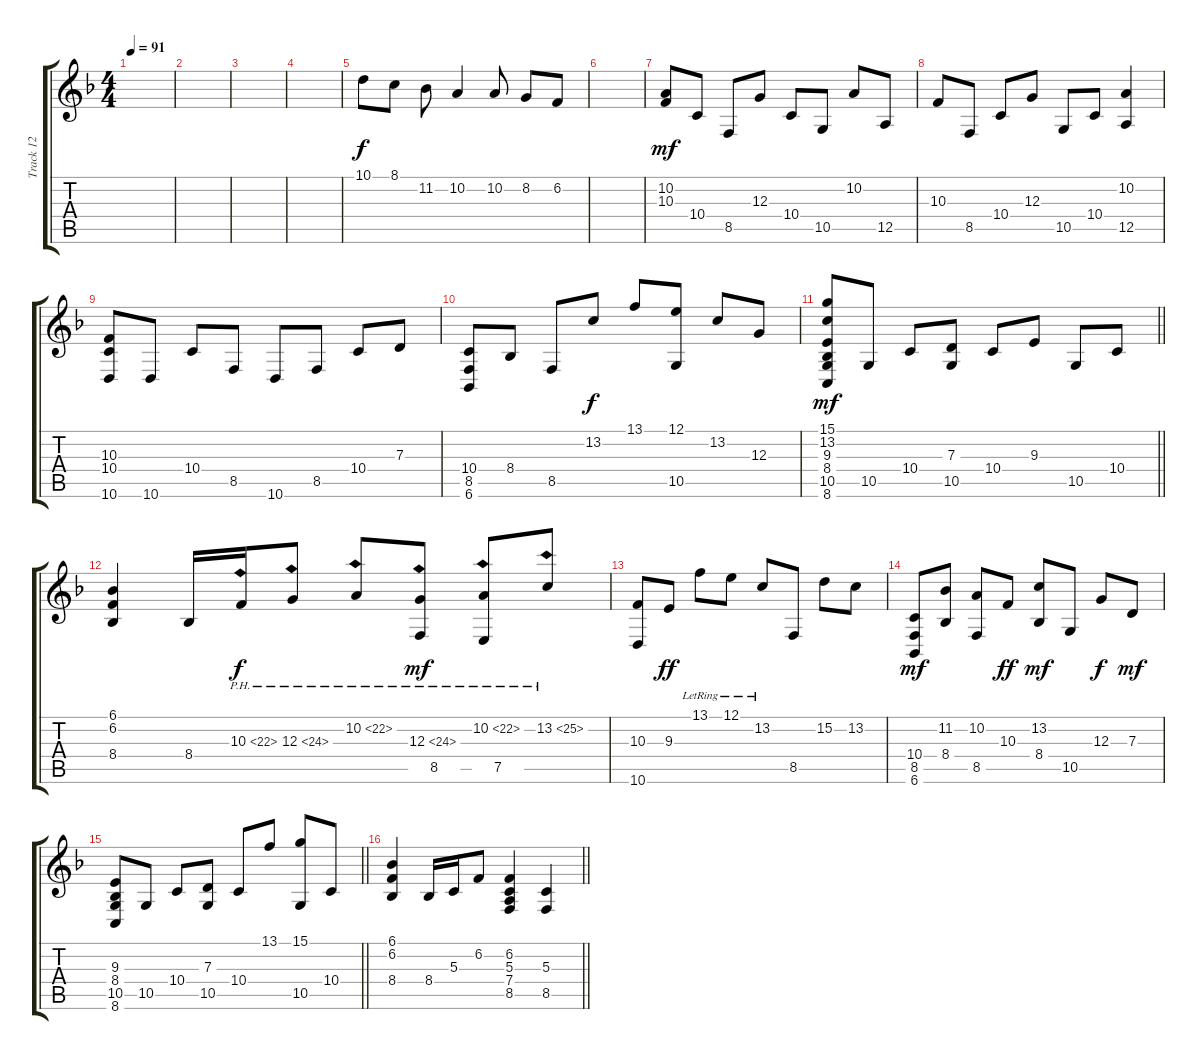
\track ("Track 12" "Track 12") {instrument fx4atmosphere}
\staff {score tabs}
\tuning (E4 B3 G3 D3 A2 E2) {hide}
\ts (4 4)
\tempo 91
\clef g2
\ks f
|
|
|
|
10.1.8{dy f} 8.1.8 11.2.8 10.2.4 10.2.8 8.2.8 6.2.8 |
|
(10.2 10.3).8{dy mf} 10.4.8 8.5.8 12.3.8 10.4.8 10.5.8 10.2.8 12.5.8 |
10.3.8 8.5.8 10.4.8 12.3.8 10.5.8 10.4.8 (10.2 12.5).4 |
(10.3 10.4 10.6).8 10.6.8 10.4.8 8.5.8 10.6.8 8.5.8 10.4.8 7.3.8 |
(10.4 8.5 6.6).8 8.4.8 8.5.8 13.2.8{dy f} 13.1.8 (12.1 10.5).8 13.2.8 12.3.8 |
\barLineRight lightlight
(15.1 13.2 9.3 8.4 10.5 8.6).8{dy mf} 10.5.8 10.4.8 (7.3 10.5).8 10.4.8 9.3.8 10.5.8 10.4.8 |
(6.1 6.2 8.4).4 8.4.16 10.3{ph 12}.16{dy f} 12.3{ph 12}.8 10.2{ph 12}.8 (12.3{ph 12} 8.5).8{dy mf} (10.2{ph 12} 7.5).8 13.2{ph 12}.8 |
(10.3 10.6).8 9.3.8{dy ff} 13.1{lr}.8 12.1{lr}.8 13.2{lr}.8 8.5.8 15.2.8 13.2.8 |
(10.4 8.5 6.6).8{dy mf} (11.2 8.4).8 (10.2 8.5).8 10.3.8{dy ff} (13.2 8.4).8{dy mf} 10.5.8 12.3.8{dy f} 7.3.8{dy mf} |
\barLineRight lightlight
(9.3 8.4 10.5 8.6).8 10.5.8 10.4.8 (7.3 10.5).8 10.4.8 13.1.8 (15.1 10.5).8 10.4.8 |
\barLineRight lightlight
(6.1 6.2 8.4).4 8.4.16 5.3.16 6.2.8 (6.2 5.3 7.4 8.5).4 (5.3 8.5).4
